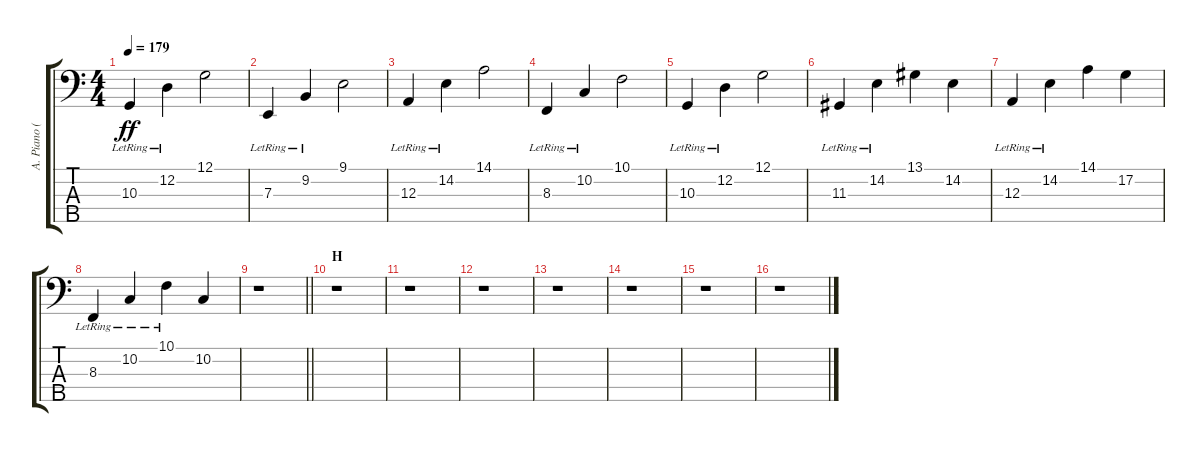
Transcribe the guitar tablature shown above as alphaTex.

\track ("A. Piano (Left Hand)" "A. Piano (") {instrument acousticgrandpiano}
\staff {score tabs}
\tuning (G2 D2 A1 E1 B0) {hide}
\ts (4 4)
\tempo 179
\clef f4
\ks c
10.3{lr}.4{dy ff} 12.2{lr}.4 12.1.2 |
7.3{lr}.4 9.2{lr}.4 9.1.2 |
12.3{lr}.4 14.2{lr}.4 14.1.2 |
8.3{lr}.4 10.2{lr}.4 10.1.2 |
10.3{lr}.4 12.2{lr}.4 12.1.2 |
11.3{lr}.4 14.2{lr}.4 13.1.4 14.2.4 |
12.3{lr}.4 14.2{lr}.4 14.1.4 17.2.4 |
8.3{lr}.4 10.2{lr}.4 10.1{lr}.4 10.2.4 |
\barLineRight lightlight
r.1 |
\section ("" "H")
r.1 |
r.1 |
r.1 |
r.1 |
r.1 |
r.1 |
r.1
